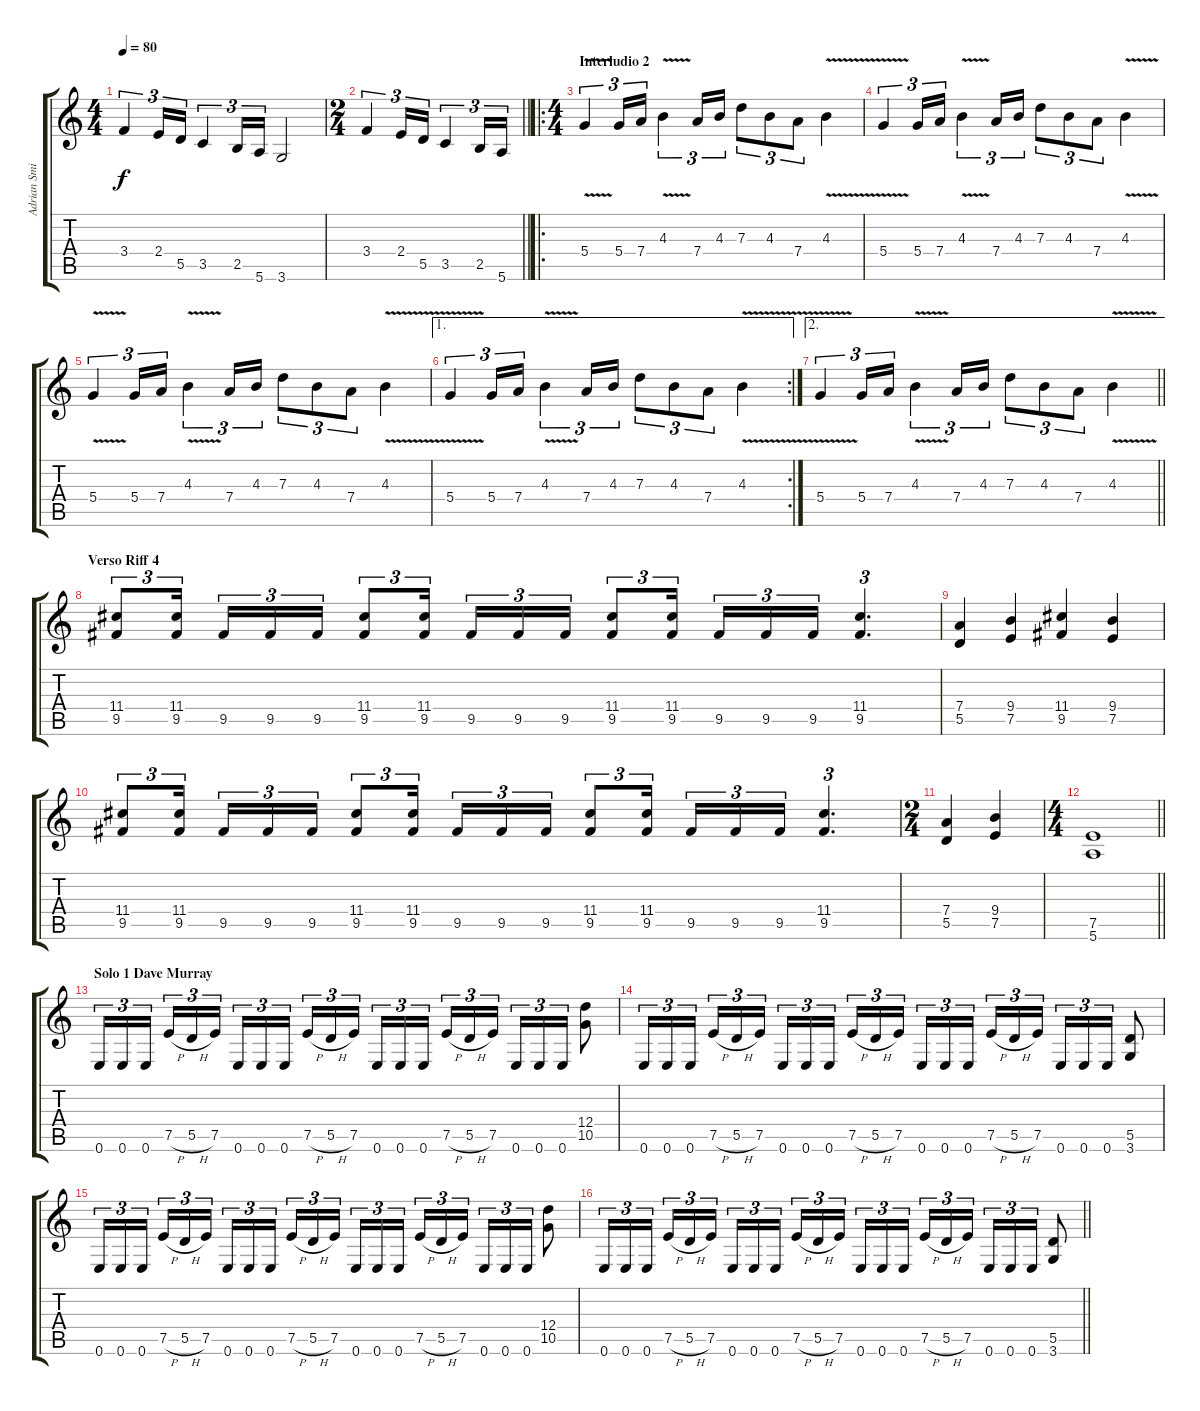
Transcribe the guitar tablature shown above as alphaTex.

\track ("Adrian Smith" "Adrian Smi") {instrument distortionguitar}
\staff {score tabs}
\tuning (E4 B3 G3 D3 A2 E2) {hide}
\ts (4 4)
\tempo 80
\clef g2
\ks c
3.4.4{tu (3 2) dy f} 2.4.16{tu (3 2)} 5.5.16{tu (3 2)} 3.5.4{tu (3 2)} 2.5.16{tu (3 2)} 5.6.16{tu (3 2)} 3.6.2 |
\ts (2 4)
\barLineRight lightlight
3.4.4{tu (3 2)} 2.4.16{tu (3 2)} 5.5.16{tu (3 2)} 3.5.4{tu (3 2)} 2.5.16{tu (3 2)} 5.6.16{tu (3 2)} |
\ro
\ts (4 4)
\section ("" "Interludio 2")
5.4{v}.4{tu (3 2)} 5.4.16{tu (3 2)} 7.4.16{tu (3 2)} 4.3{v}.4{tu (3 2)} 7.4.16{tu (3 2)} 4.3.16{tu (3 2)} 7.3.8{tu (3 2)} 4.3.8{tu (3 2)} 7.4.8{tu (3 2)} 4.3{v}.4 |
5.4{v}.4{tu (3 2)} 5.4.16{tu (3 2)} 7.4.16{tu (3 2)} 4.3{v}.4{tu (3 2)} 7.4.16{tu (3 2)} 4.3.16{tu (3 2)} 7.3.8{tu (3 2)} 4.3.8{tu (3 2)} 7.4.8{tu (3 2)} 4.3{v}.4 |
5.4{v}.4{tu (3 2)} 5.4.16{tu (3 2)} 7.4.16{tu (3 2)} 4.3{v}.4{tu (3 2)} 7.4.16{tu (3 2)} 4.3.16{tu (3 2)} 7.3.8{tu (3 2)} 4.3.8{tu (3 2)} 7.4.8{tu (3 2)} 4.3{v}.4 |
\ae 1
\rc 2
5.4{v}.4{tu (3 2)} 5.4.16{tu (3 2)} 7.4.16{tu (3 2)} 4.3{v}.4{tu (3 2)} 7.4.16{tu (3 2)} 4.3.16{tu (3 2)} 7.3.8{tu (3 2)} 4.3.8{tu (3 2)} 7.4.8{tu (3 2)} 4.3{v}.4 |
\ae 2
\barLineRight lightlight
5.4{v}.4{tu (3 2)} 5.4.16{tu (3 2)} 7.4.16{tu (3 2)} 4.3{v}.4{tu (3 2)} 7.4.16{tu (3 2)} 4.3.16{tu (3 2)} 7.3.8{tu (3 2)} 4.3.8{tu (3 2)} 7.4.8{tu (3 2)} 4.3{v}.4 |
\section ("" "Verso Riff 4")
(11.4 9.5).8{tu (3 2)} (11.4 9.5).16{tu (3 2) beam splitsecondary} 9.5.16{tu (3 2)} 9.5.16{tu (3 2)} 9.5.16{tu (3 2)} (11.4 9.5).8{tu (3 2)} (11.4 9.5).16{tu (3 2) beam splitsecondary} 9.5.16{tu (3 2)} 9.5.16{tu (3 2)} 9.5.16{tu (3 2)} (11.4 9.5).8{tu (3 2)} (11.4 9.5).16{tu (3 2) beam splitsecondary} 9.5.16{tu (3 2)} 9.5.16{tu (3 2)} 9.5.16{tu (3 2)} (11.4 9.5).4{d tu (3 2)} |
(7.4 5.5).4 (9.4 7.5).4 (11.4 9.5).4 (9.4 7.5).4 |
(11.4 9.5).8{tu (3 2)} (11.4 9.5).16{tu (3 2) beam splitsecondary} 9.5.16{tu (3 2)} 9.5.16{tu (3 2)} 9.5.16{tu (3 2)} (11.4 9.5).8{tu (3 2)} (11.4 9.5).16{tu (3 2) beam splitsecondary} 9.5.16{tu (3 2)} 9.5.16{tu (3 2)} 9.5.16{tu (3 2)} (11.4 9.5).8{tu (3 2)} (11.4 9.5).16{tu (3 2) beam splitsecondary} 9.5.16{tu (3 2)} 9.5.16{tu (3 2)} 9.5.16{tu (3 2)} (11.4 9.5).4{d tu (3 2)} |
\ts (2 4)
(7.4 5.5).4 (9.4 7.5).4 |
\ts (4 4)
\barLineRight lightlight
(7.5 5.6).1 |
\section ("" "Solo 1 Dave Murray")
0.6.16{tu (3 2)} 0.6.16{tu (3 2)} 0.6.16{tu (3 2) beam splitsecondary} 7.5{h}.16{tu (3 2)} 5.5{h}.16{tu (3 2)} 7.5.16{tu (3 2)} 0.6.16{tu (3 2)} 0.6.16{tu (3 2)} 0.6.16{tu (3 2) beam splitsecondary} 7.5{h}.16{tu (3 2)} 5.5{h}.16{tu (3 2)} 7.5.16{tu (3 2)} 0.6.16{tu (3 2)} 0.6.16{tu (3 2)} 0.6.16{tu (3 2) beam splitsecondary} 7.5{h}.16{tu (3 2)} 5.5{h}.16{tu (3 2)} 7.5.16{tu (3 2)} 0.6.16{tu (3 2)} 0.6.16{tu (3 2)} 0.6.16{tu (3 2)} (12.4 10.5).8 |
0.6.16{tu (3 2)} 0.6.16{tu (3 2)} 0.6.16{tu (3 2) beam splitsecondary} 7.5{h}.16{tu (3 2)} 5.5{h}.16{tu (3 2)} 7.5.16{tu (3 2)} 0.6.16{tu (3 2)} 0.6.16{tu (3 2)} 0.6.16{tu (3 2) beam splitsecondary} 7.5{h}.16{tu (3 2)} 5.5{h}.16{tu (3 2)} 7.5.16{tu (3 2)} 0.6.16{tu (3 2)} 0.6.16{tu (3 2)} 0.6.16{tu (3 2) beam splitsecondary} 7.5{h}.16{tu (3 2)} 5.5{h}.16{tu (3 2)} 7.5.16{tu (3 2)} 0.6.16{tu (3 2)} 0.6.16{tu (3 2)} 0.6.16{tu (3 2)} (5.5 3.6).8 |
0.6.16{tu (3 2)} 0.6.16{tu (3 2)} 0.6.16{tu (3 2) beam splitsecondary} 7.5{h}.16{tu (3 2)} 5.5{h}.16{tu (3 2)} 7.5.16{tu (3 2)} 0.6.16{tu (3 2)} 0.6.16{tu (3 2)} 0.6.16{tu (3 2) beam splitsecondary} 7.5{h}.16{tu (3 2)} 5.5{h}.16{tu (3 2)} 7.5.16{tu (3 2)} 0.6.16{tu (3 2)} 0.6.16{tu (3 2)} 0.6.16{tu (3 2) beam splitsecondary} 7.5{h}.16{tu (3 2)} 5.5{h}.16{tu (3 2)} 7.5.16{tu (3 2)} 0.6.16{tu (3 2)} 0.6.16{tu (3 2)} 0.6.16{tu (3 2)} (12.4 10.5).8 |
\barLineRight lightlight
0.6.16{tu (3 2)} 0.6.16{tu (3 2)} 0.6.16{tu (3 2) beam splitsecondary} 7.5{h}.16{tu (3 2)} 5.5{h}.16{tu (3 2)} 7.5.16{tu (3 2)} 0.6.16{tu (3 2)} 0.6.16{tu (3 2)} 0.6.16{tu (3 2) beam splitsecondary} 7.5{h}.16{tu (3 2)} 5.5{h}.16{tu (3 2)} 7.5.16{tu (3 2)} 0.6.16{tu (3 2)} 0.6.16{tu (3 2)} 0.6.16{tu (3 2) beam splitsecondary} 7.5{h}.16{tu (3 2)} 5.5{h}.16{tu (3 2)} 7.5.16{tu (3 2)} 0.6.16{tu (3 2)} 0.6.16{tu (3 2)} 0.6.16{tu (3 2)} (5.5 3.6).8
